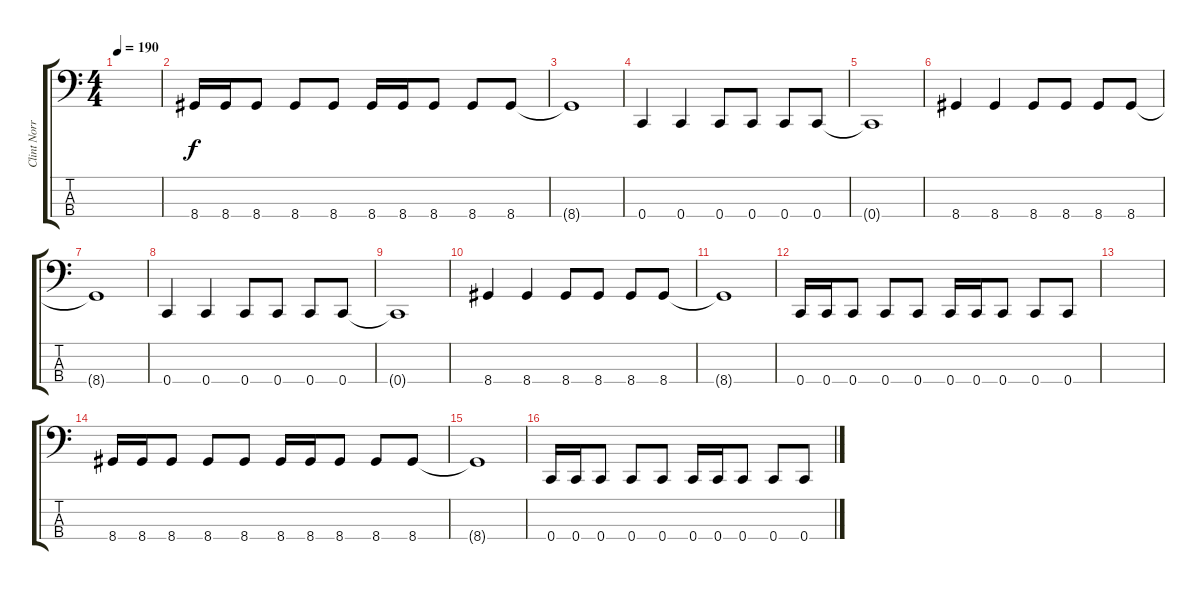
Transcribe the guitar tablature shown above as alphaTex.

\track ("Clint Norris" "Clint Norr") {instrument electricbasspick}
\staff {score tabs}
\tuning (F2 C2 G1 C1) {hide}
\ts (4 4)
\tempo 190
\clef f4
\ks c
|
8.4.16 8.4.16 8.4.8 8.4.8 8.4.8 8.4.16 8.4.16 8.4.8 8.4.8 8.4.8 |
8.4{t}.1 |
0.4.4 0.4.4 0.4.8 0.4.8 0.4.8 0.4.8 |
0.4{t}.1 |
8.4.4 8.4.4 8.4.8 8.4.8 8.4.8 8.4.8 |
8.4{t}.1 |
0.4.4 0.4.4 0.4.8 0.4.8 0.4.8 0.4.8 |
0.4{t}.1 |
8.4.4 8.4.4 8.4.8 8.4.8 8.4.8 8.4.8 |
8.4{t}.1 |
0.4.16 0.4.16 0.4.8 0.4.8 0.4.8 0.4.16 0.4.16 0.4.8 0.4.8 0.4.8 |
|
8.4.16 8.4.16 8.4.8 8.4.8 8.4.8 8.4.16 8.4.16 8.4.8 8.4.8 8.4.8 |
8.4{t}.1 |
0.4.16 0.4.16 0.4.8 0.4.8 0.4.8 0.4.16 0.4.16 0.4.8 0.4.8 0.4.8
